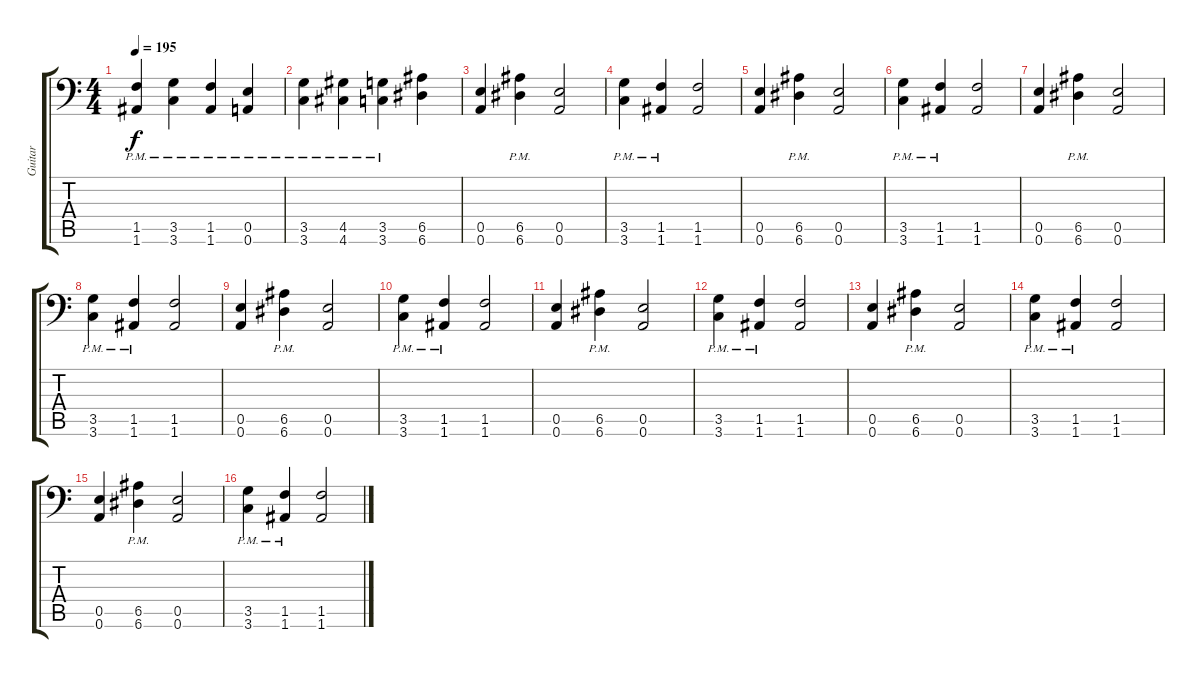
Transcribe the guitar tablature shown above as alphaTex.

\track ("Guitar" "Guitar") {instrument distortionguitar}
\staff {score tabs}
\tuning (B3 Gb3 D3 A2 E2 A1) {hide}
\ts (4 4)
\tempo 195
\clef f4
\ks c
(1.5{pm} 1.6{pm}).4{dy f} (3.5{pm} 3.6{pm}).4 (1.5{pm} 1.6{pm}).4 (0.5{pm} 0.6{pm}).4 |
(3.5{pm} 3.6{pm}).4 (4.5{pm} 4.6{pm}).4 (3.5{pm} 3.6{pm}).4 (6.5 6.6).4 |
(0.5 0.6).4 (6.5{pm} 6.6{pm}).4 (0.5 0.6).2 |
(3.5{pm} 3.6{pm}).4 (1.5{pm} 1.6{pm}).4 (1.5 1.6).2 |
(0.5 0.6).4 (6.5{pm} 6.6{pm}).4 (0.5 0.6).2 |
(3.5{pm} 3.6{pm}).4 (1.5{pm} 1.6{pm}).4 (1.5 1.6).2 |
(0.5 0.6).4 (6.5{pm} 6.6{pm}).4 (0.5 0.6).2 |
(3.5{pm} 3.6{pm}).4 (1.5{pm} 1.6{pm}).4 (1.5 1.6).2 |
(0.5 0.6).4 (6.5{pm} 6.6{pm}).4 (0.5 0.6).2 |
(3.5{pm} 3.6{pm}).4 (1.5{pm} 1.6{pm}).4 (1.5 1.6).2 |
(0.5 0.6).4 (6.5{pm} 6.6{pm}).4 (0.5 0.6).2 |
(3.5{pm} 3.6{pm}).4 (1.5{pm} 1.6{pm}).4 (1.5 1.6).2 |
(0.5 0.6).4 (6.5{pm} 6.6{pm}).4 (0.5 0.6).2 |
(3.5{pm} 3.6{pm}).4 (1.5{pm} 1.6{pm}).4 (1.5 1.6).2 |
(0.5 0.6).4 (6.5{pm} 6.6{pm}).4 (0.5 0.6).2 |
(3.5{pm} 3.6{pm}).4 (1.5{pm} 1.6{pm}).4 (1.5 1.6).2
